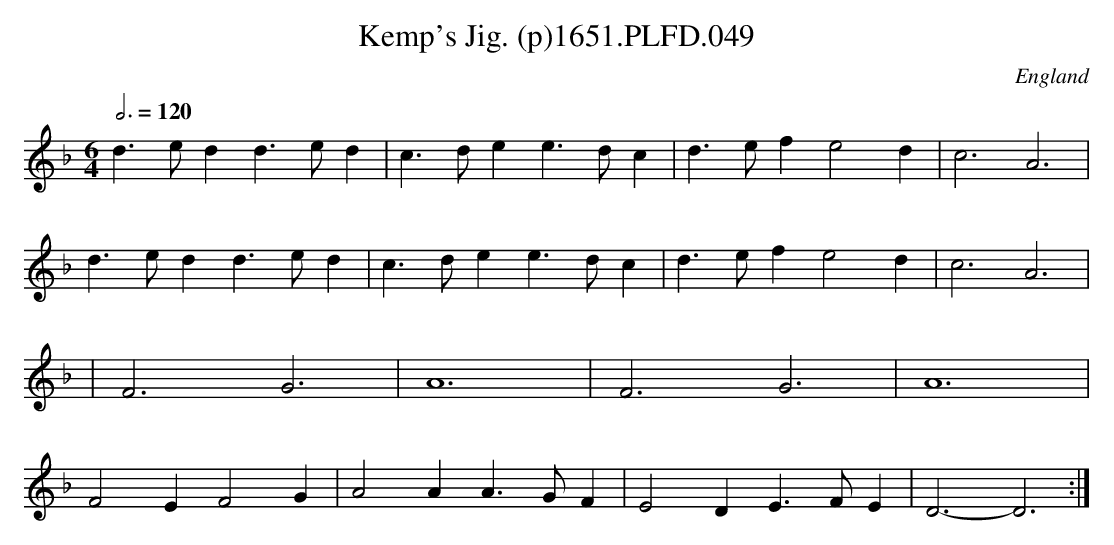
X:1
T:Kemp's Jig. (p)1651.PLFD.049
M:6/4
L:1/4
Q:3/4=120
O:England
K:F
d>edd>ed|c>dee>dc|d>efe2d|c3A3|
d>edd>ed|c>dee>dc|d>efe2d|c3A3|
|F3G3|A6|F3G3|A6|
F2EF2G|A2AA>GF|E2DE>FE|D3-D3:|
